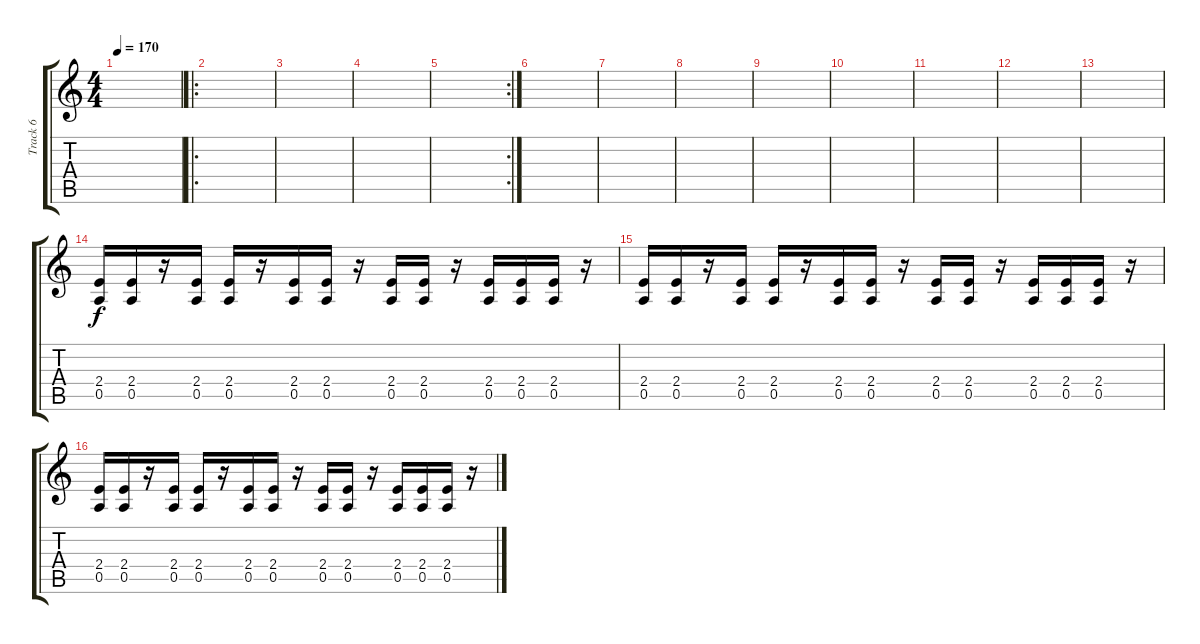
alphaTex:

\track ("Track 6" "Track 6") {instrument distortionguitar}
\staff {score tabs}
\tuning (E4 B3 G3 D3 A2 E2) {hide}
\ts (4 4)
\tempo 170
\clef g2
\ks c
|
\ro
|
|
|
\rc 2
|
|
|
|
|
|
|
|
|
(2.4 0.5).16 (2.4 0.5).16 r.16 (2.4 0.5).16 (2.4 0.5).16 r.16 (2.4 0.5).16 (2.4 0.5).16 r.16 (2.4 0.5).16 (2.4 0.5).16 r.16 (2.4 0.5).16 (2.4 0.5).16 (2.4 0.5).16 r.16 |
(2.4 0.5).16 (2.4 0.5).16 r.16 (2.4 0.5).16 (2.4 0.5).16 r.16 (2.4 0.5).16 (2.4 0.5).16 r.16 (2.4 0.5).16 (2.4 0.5).16 r.16 (2.4 0.5).16 (2.4 0.5).16 (2.4 0.5).16 r.16 |
(2.4 0.5).16 (2.4 0.5).16 r.16 (2.4 0.5).16 (2.4 0.5).16 r.16 (2.4 0.5).16 (2.4 0.5).16 r.16 (2.4 0.5).16 (2.4 0.5).16 r.16 (2.4 0.5).16 (2.4 0.5).16 (2.4 0.5).16 r.16
